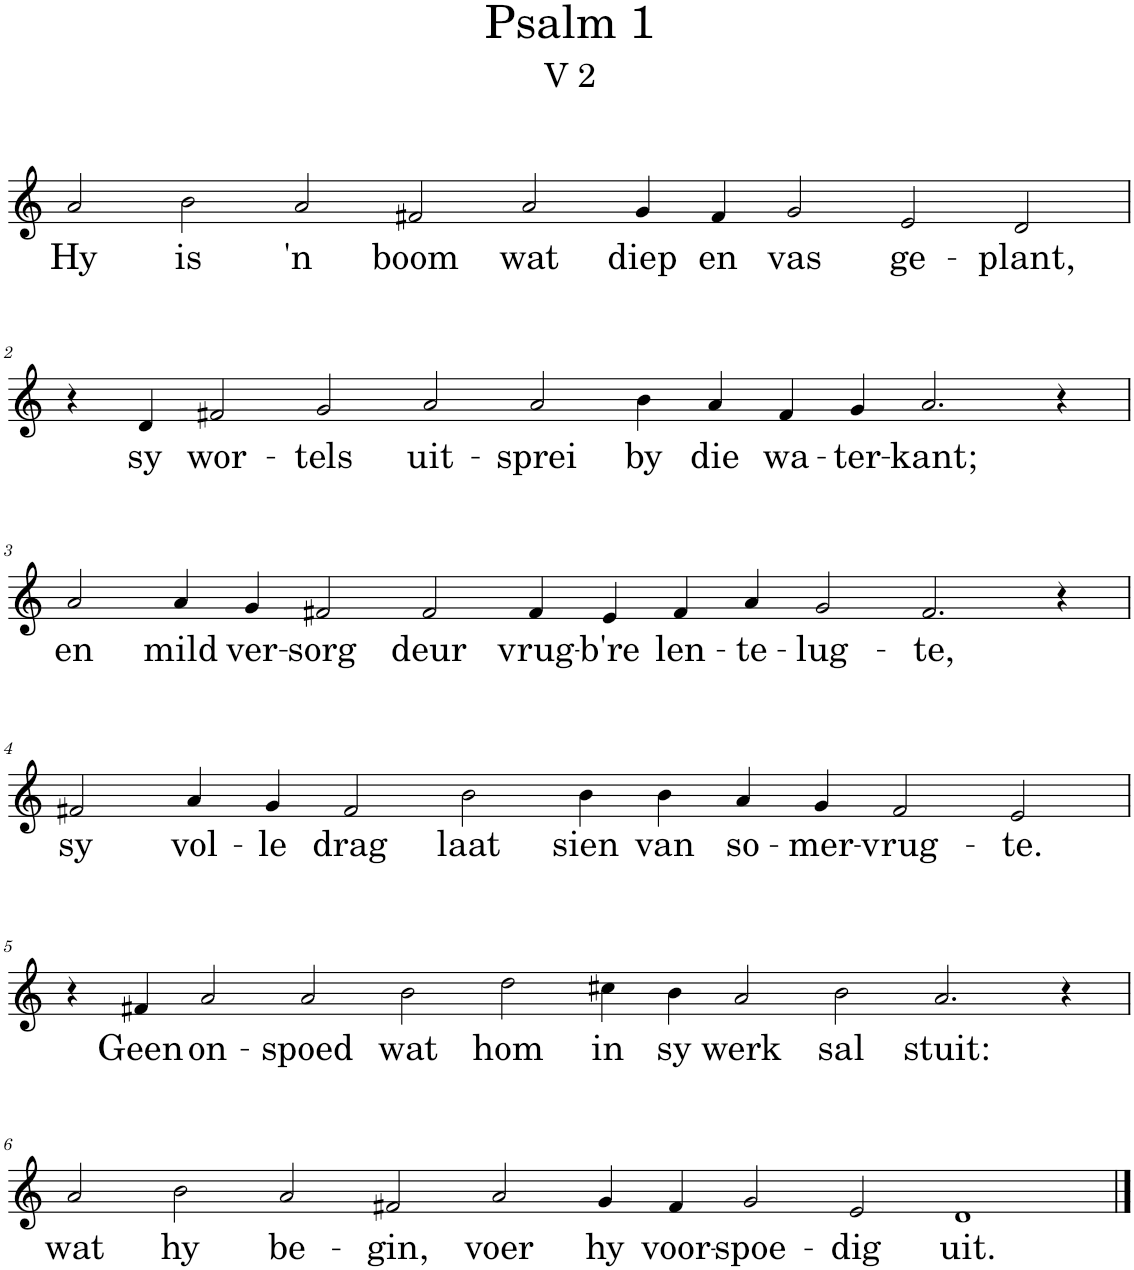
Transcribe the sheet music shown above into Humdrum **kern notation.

**kern	**text
*part1	*part1
*staff1	*staff1
*I"Pipe Organ	*
*I'Org.	*
*clefG2	*
*k[]	*
*M18/4	*
=1	=1
!	!LO:LY:b
2a/	Hy
!	!LO:LY:b
2b\	is
!	!LO:LY:b
2a/	'n
!	!LO:LY:b
2f#X/	boom
!	!LO:LY:b
2a/	wat
!	!LO:LY:b
4g/	diep
!	!LO:LY:b
4f#/	en
!	!LO:LY:b
2g/	vas
!	!LO:LY:b
2e/	ge-
!	!LO:LY:b
2d/	-plant,
!!LO:LB:g=z
=2	=2
4r	.
!	!LO:LY:b
4d/	sy
!	!LO:LY:b
2f#X/	wor-
!	!LO:LY:b
2g/	-tels
!	!LO:LY:b
2a/	uit-
!	!LO:LY:b
2a/	-sprei
!	!LO:LY:b
4b\	by
!	!LO:LY:b
4a/	die
!	!LO:LY:b
4f#/	wa-
!	!LO:LY:b
4g/	-ter-
!	!LO:LY:b
2.a/	-kant;
4r	.
!!LO:LB:g=z
=3	=3
!	!LO:LY:b
2a/	en
!	!LO:LY:b
4a/	mild
!	!LO:LY:b
4g/	ver-
!	!LO:LY:b
2f#X/	-sorg
!	!LO:LY:b
2f#/	deur
!	!LO:LY:b
4f#/	vrug-
!	!LO:LY:b
4e/	-b're
!	!LO:LY:b
4f#/	len-
!	!LO:LY:b
4a/	-te-
!	!LO:LY:b
2g/	-lug-
!	!LO:LY:b
2.f#/	-te,
4r	.
!!LO:LB:g=z
=4	=4
*M16/4	*
!	!LO:LY:b
2f#X/	sy
!	!LO:LY:b
4a/	vol-
!	!LO:LY:b
4g/	-le
!	!LO:LY:b
2f#/	drag
!	!LO:LY:b
2b\	laat
!	!LO:LY:b
4b\	sien
!	!LO:LY:b
4b\	van
!	!LO:LY:b
4a/	so-
!	!LO:LY:b
4g/	-mer-
!	!LO:LY:b
2f#/	-vrug-
!	!LO:LY:b
2e/	-te.
!!LO:LB:g=z
=5	=5
*M20/4	*
4r	.
!	!LO:LY:b
4f#X/	Geen
!	!LO:LY:b
2a/	on-
!	!LO:LY:b
2a/	-spoed
!	!LO:LY:b
2b\	wat
!	!LO:LY:b
2dd\	hom
!	!LO:LY:b
4cc#X\	in
!	!LO:LY:b
4b\	sy
!	!LO:LY:b
2a/	werk
!	!LO:LY:b
2b\	sal
!	!LO:LY:b
2.a/	stuit:
4r	.
!!LO:LB:g=z
=6	=6
!	!LO:LY:b
2a/	wat
!	!LO:LY:b
2b\	hy
!	!LO:LY:b
2a/	be-
!	!LO:LY:b
2f#X/	-gin,
!	!LO:LY:b
2a/	voer
!	!LO:LY:b
4g/	hy
!	!LO:LY:b
4f#/	voor-
!	!LO:LY:b
2g/	-spoe-
!	!LO:LY:b
2e/	-dig
!	!LO:LY:b
1d	uit.
==	==
*-	*-
